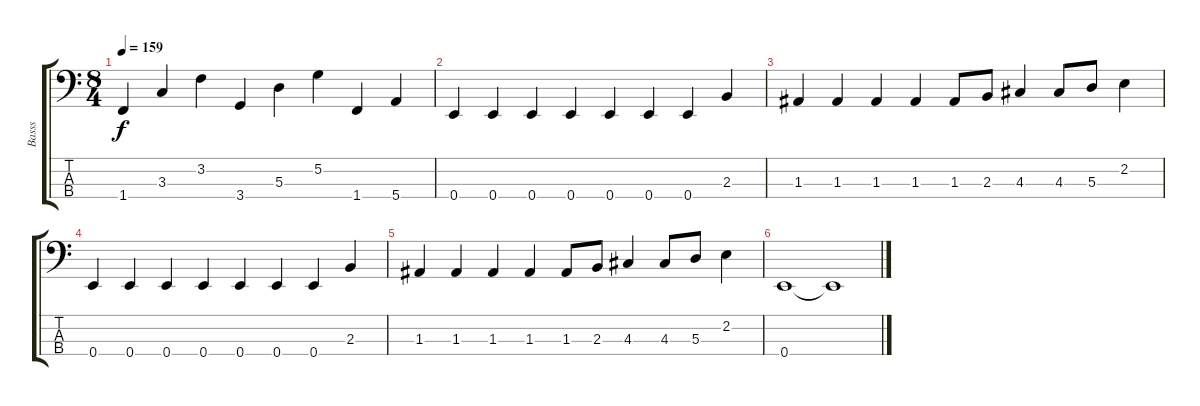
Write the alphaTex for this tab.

\track ("Basss" "Basss") {instrument electricbassfinger}
\staff {score tabs}
\tuning (G2 D2 A1 E1) {hide}
\ts (8 4)
\tempo 159
\clef f4
\ks c
1.4.4{dy f} 3.3.4 3.2.4 3.4.4 5.3.4 5.2.4 1.4.4 5.4.4 |
0.4.4 0.4.4 0.4.4 0.4.4 0.4.4 0.4.4 0.4.4 2.3.4 |
1.3.4 1.3.4 1.3.4 1.3.4 1.3.8 2.3.8 4.3.4 4.3.8 5.3.8 2.2.4 |
0.4.4 0.4.4 0.4.4 0.4.4 0.4.4 0.4.4 0.4.4 2.3.4 |
1.3.4 1.3.4 1.3.4 1.3.4 1.3.8 2.3.8 4.3.4 4.3.8 5.3.8 2.2.4 |
0.4.1 0.4{t}.1
